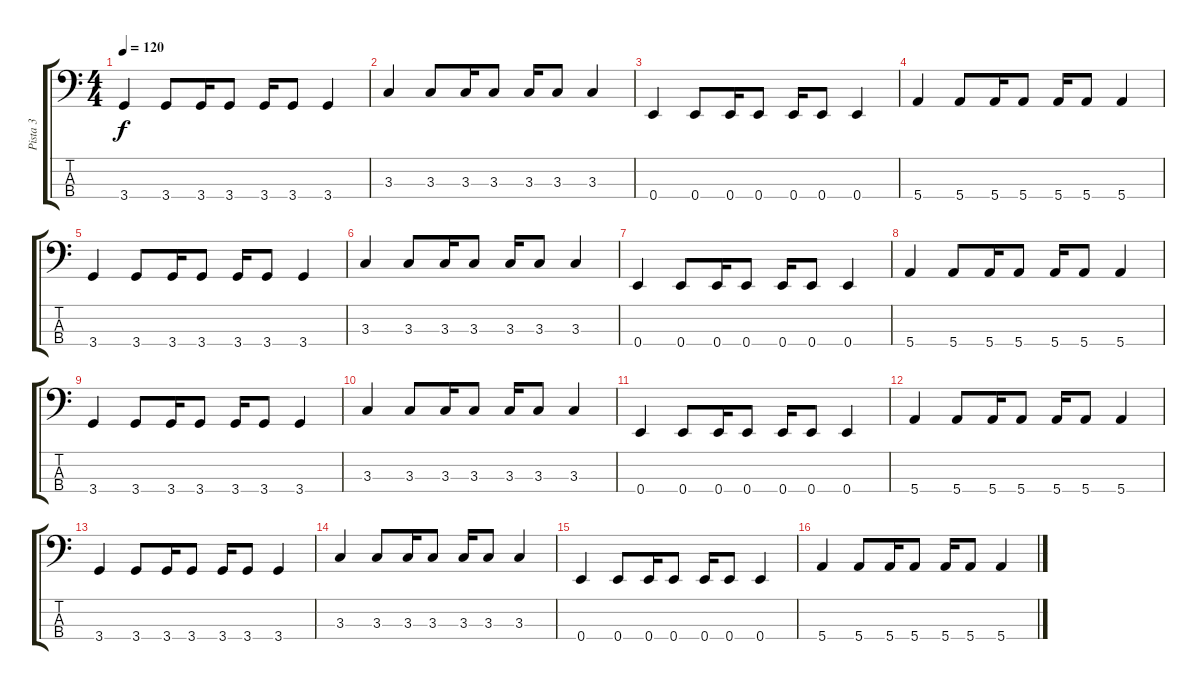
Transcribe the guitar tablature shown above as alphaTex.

\track ("Pista 3" "Pista 3") {instrument electricbassfinger}
\staff {score tabs}
\tuning (G2 D2 A1 E1) {hide}
\ts (4 4)
\tempo 120
\clef f4
\ks c
3.4.4{dy f} 3.4.8 3.4.16 3.4.8 3.4.16 3.4.8 3.4.4 |
3.3.4 3.3.8 3.3.16 3.3.8 3.3.16 3.3.8 3.3.4 |
0.4.4 0.4.8 0.4.16 0.4.8 0.4.16 0.4.8 0.4.4 |
5.4.4 5.4.8 5.4.16 5.4.8 5.4.16 5.4.8 5.4.4 |
3.4.4 3.4.8 3.4.16 3.4.8 3.4.16 3.4.8 3.4.4 |
3.3.4 3.3.8 3.3.16 3.3.8 3.3.16 3.3.8 3.3.4 |
0.4.4 0.4.8 0.4.16 0.4.8 0.4.16 0.4.8 0.4.4 |
5.4.4 5.4.8 5.4.16 5.4.8 5.4.16 5.4.8 5.4.4 |
3.4.4 3.4.8 3.4.16 3.4.8 3.4.16 3.4.8 3.4.4 |
3.3.4 3.3.8 3.3.16 3.3.8 3.3.16 3.3.8 3.3.4 |
0.4.4 0.4.8 0.4.16 0.4.8 0.4.16 0.4.8 0.4.4 |
5.4.4 5.4.8 5.4.16 5.4.8 5.4.16 5.4.8 5.4.4 |
3.4.4 3.4.8 3.4.16 3.4.8 3.4.16 3.4.8 3.4.4 |
3.3.4 3.3.8 3.3.16 3.3.8 3.3.16 3.3.8 3.3.4 |
0.4.4 0.4.8 0.4.16 0.4.8 0.4.16 0.4.8 0.4.4 |
5.4.4 5.4.8 5.4.16 5.4.8 5.4.16 5.4.8 5.4.4
